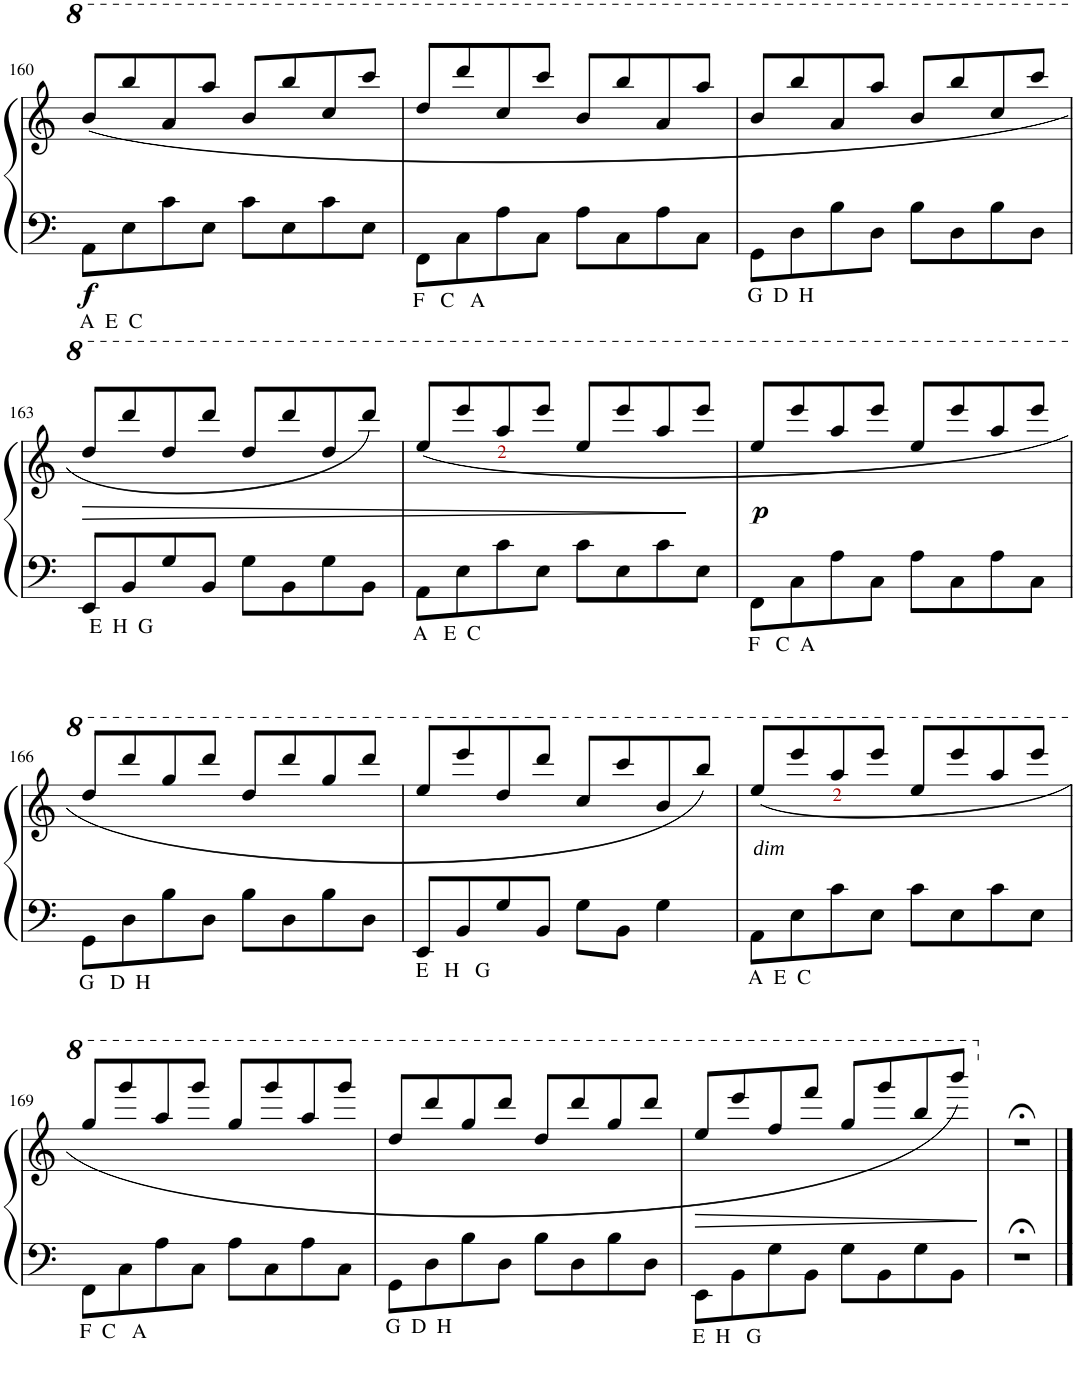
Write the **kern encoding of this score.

**kern	**kern	**dynam
*part1	*part1	*part1
*staff2	*staff1	*staff1/2
*I"Piano	*	*
*I'Pno	*	*
!!LO:PB:g=z
*clefF4	*clefG2	*
*k[]	*k[]	*
*M4/4	*M4/4	*
*met(c|)	*met(c|)	*
=160	=160	=160
!LO:TX:b:t=A  E  C	!	!
!	!	!LO:DY:b=2
8AA\L	(8bb/L	f
8E\	8bbb/	.
8c\	8aa/	.
8E\J	8aaa/J	.
8c\L	8bb/L	.
8E\	8bbb/	.
8c\	8ccc/	.
8E\J	8cccc/J	.
=161	=161	=161
!LO:TX:b:t=F   C   A	!	!
8FF\L	8ddd/L	.
8C\	8dddd/	.
8A\	8ccc/	.
8C\J	8cccc/J	.
8A\L	8bb/L	.
8C\	8bbb/	.
8A\	8aa/	.
8C\J	8aaa/J	.
=162	=162	=162
!LO:TX:b:t=G  D  H	!	!
8GG\L	8bb/L	.
8D\	8bbb/	.
8B\	8aa/	.
8D\J	8aaa/J	.
8B\L	8bb/L	.
8D\	8bbb/	.
8B\	8ccc/	.
8D\J	8cccc/J	.
!!LO:LB:g=z
=163	=163	=163
!LO:TX:b:t=E  H  G	!	!
!	!	!LO:HP:b
8EE/L	8ddd/L	>
8BB/	8dddd/	.
8G/	8ddd/	.
8BB/J	8dddd/J	.
8G\L	8ddd/L	.
8BB\	8dddd/	.
8G\	8ddd/	.
8BB\J	8dddd/J)	.
=164	=164	=164
!LO:TX:b:t=A   E  C	!	!
8AA\L	(8eee/L	.
8E\	8eeee/	.
8c\	8aaa/	.
8E\J	8eeee/J	.
8c\L	8eee/L	.
8E\	8eeee/	.
8c\	8aaa/	.
8E\J	8eeee/J	]
=165	=165	=165
!LO:TX:b:t=F   C  A	!	!
!	!	!LO:DY:b
8FF\L	8eee/L	p
8C\	8eeee/	.
8A\	8aaa/	.
8C\J	8eeee/J	.
8A\L	8eee/L	.
8C\	8eeee/	.
8A\	8aaa/	.
8C\J	8eeee/J	.
!!LO:LB:g=z
=166	=166	=166
!LO:TX:b:t=G   D  H	!	!
8GG\L	8ddd/L	.
8D\	8dddd/	.
8B\	8ggg/	.
8D\J	8dddd/J	.
8B\L	8ddd/L	.
8D\	8dddd/	.
8B\	8ggg/	.
8D\J	8dddd/J	.
=167	=167	=167
!LO:TX:b:t=E   H   G	!	!
8EE/L	8eee/L	.
8BB/	8eeee/	.
8G/	8ddd/	.
8BB/J	8dddd/J	.
8G\L	8ccc/L	.
8BB\J	8cccc/	.
4G\	8bb/	.
.	8bbb/J)	.
=168	=168	=168
!LO:TX:a:i:t=dim	!	!
!LO:TX:b:t=A  E  C	!	!
8AA\L	(8eee/L	.
8E\	8eeee/	.
8c\	8aaa/	.
8E\J	8eeee/J	.
8c\L	8eee/L	.
8E\	8eeee/	.
8c\	8aaa/	.
8E\J	8eeee/J	.
!!LO:LB:g=z
=169	=169	=169
!LO:TX:b:t=F  C   A	!	!
8FF\L	8ggg/L	.
8C\	8gggg/	.
8A\	8aaa/	.
8C\J	8gggg/J	.
8A\L	8ggg/L	.
8C\	8gggg/	.
8A\	8aaa/	.
8C\J	8gggg/J	.
=170	=170	=170
!LO:TX:b:t=G  D  H	!	!
8GG\L	8ddd/L	.
8D\	8dddd/	.
8B\	8ggg/	.
8D\J	8dddd/J	.
8B\L	8ddd/L	.
8D\	8dddd/	.
8B\	8ggg/	.
8D\J	8dddd/J	.
=171	=171	=171
!LO:TX:b:t=E  H   G	!	!
!	!	!LO:HP:b
8EE\L	8eee/L	>
8BB\	8eeee/	.
8G\	8fff/	.
8BB\J	8ffff/J	.
8G\L	8ggg/L	.
8BB\	8gggg/	.
8G\	8bbb/	.
8BB\J	8bbbb/J)	.
.	.	]
=172	=172	=172
1r;<	1r;<	.
==	==	==
*-	*-	*-
